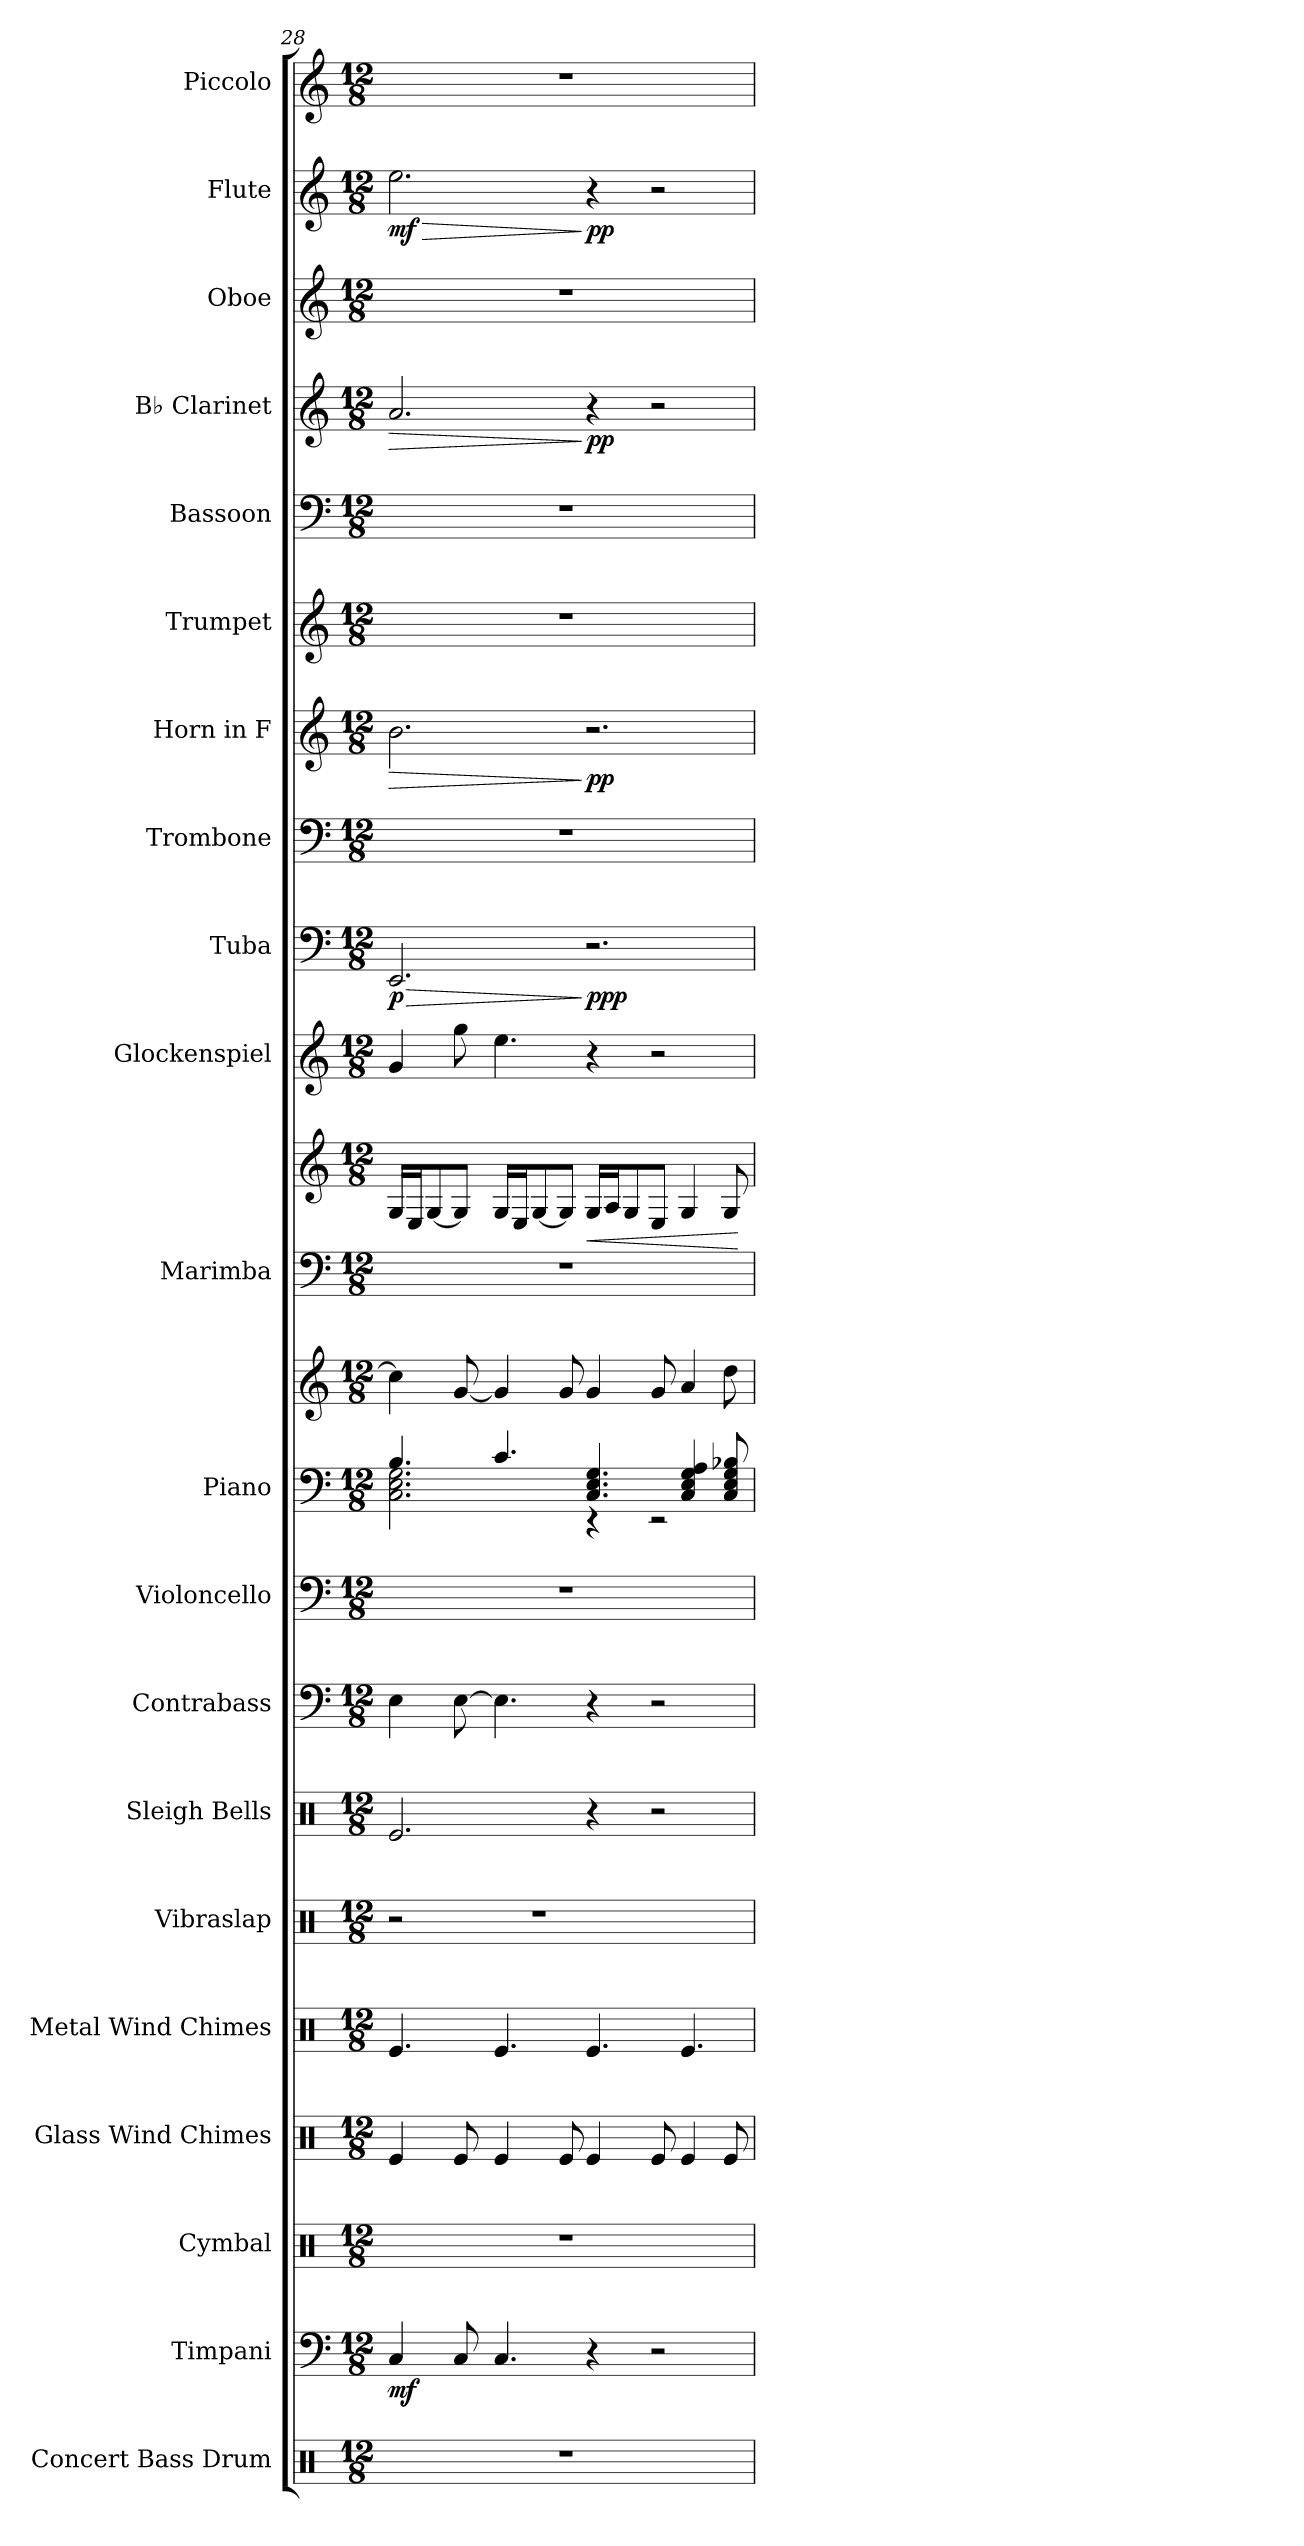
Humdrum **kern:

**kern	**kern	**dynam	**kern	**kern	**kern	**kern	**kern	**kern	**kern	**kern	**kern	**kern	**kern	**dynam	**kern	**kern	**dynam	**kern	**kern	**dynam	**kern	**kern	**kern	**dynam	**kern	**kern	**dynam	**kern
*part21	*part20	*part20	*part19	*part18	*part17	*part16	*part15	*part14	*part13	*part12	*part12	*part11	*part11	*part11	*part10	*part9	*part9	*part8	*part7	*part7	*part6	*part5	*part4	*part4	*part3	*part2	*part2	*part1
*staff23	*staff22	*staff22	*staff21	*staff20	*staff19	*staff18	*staff17	*staff16	*staff15	*staff14	*staff13	*staff12	*staff11	*staff11/12	*staff10	*staff9	*staff9	*staff8	*staff7	*staff7	*staff6	*staff5	*staff4	*staff4	*staff3	*staff2	*staff2	*staff1
*I"Concert Bass Drum	*I"Timpani	*	*I"Cymbal	*I"Glass Wind Chimes	*I"Metal Wind Chimes	*I"Vibraslap	*I"Sleigh Bells	*I"Contrabass	*I"Violoncello	*I"Piano	*	*I"Marimba	*	*	*I"Glockenspiel	*I"Tuba	*	*I"Trombone	*I"Horn in F	*	*I"Trumpet	*I"Bassoon	*I"B♭ Clarinet	*	*I"Oboe	*I"Flute	*	*I"Piccolo
*I'Con. BD	*I'Timp.	*	*I'Cym.	*I'Gl. Wn Ch.	*I'Met. Wn Ch.	*I'Vibslp.	*I'Sle. Be.	*I'Cb.	*I'Vc.	*I'Pno.	*	*I'Mrm.	*	*	*I'Glock.	*I'Tba.	*	*I'Tbn.	*	*	*I'Tpt.	*I'Bsn.	*I'B♭ Cl.	*	*I'Ob.	*I'Fl.	*	*I'Picc.
!!LO:PB:g=z
*clefX	*clefF4	*	*clefX	*clefX	*clefX	*clefX	*clefX	*clefF4	*clefF4	*clefF4	*clefG2	*clefF4	*clefG2	*	*clefG2	*clefF4	*	*clefF4	*clefG2	*	*clefG2	*clefF4	*clefG2	*	*clefG2	*clefG2	*	*clefG2
*	*	*	*	*	*	*	*	*ITrd7c12	*	*	*	*	*	*	*ITrd-14c-24	*	*	*	*ITrd4c7	*	*ITrd1c2	*	*ITrd1c2	*	*	*	*	*ITrd-7c-12
*k[]	*k[]	*	*k[]	*k[]	*k[]	*k[]	*k[]	*k[]	*k[]	*k[]	*k[]	*k[]	*k[]	*	*k[]	*k[]	*	*k[]	*k[b-]	*	*k[b-e-]	*k[]	*k[b-e-]	*	*k[]	*k[]	*	*k[]
*M12/8	*M12/8	*	*M12/8	*M12/8	*M12/8	*M12/8	*M12/8	*M12/8	*M12/8	*M12/8	*M12/8	*M12/8	*M12/8	*	*M12/8	*M12/8	*	*M12/8	*M12/8	*	*M12/8	*M12/8	*M12/8	*	*M12/8	*M12/8	*	*M12/8
=28	=28	=28	=28	=28	=28	=28	=28	=28	=28	=28	=28	=28	=28	=28	=28	=28	=28	=28	=28	=28	=28	=28	=28	=28	=28	=28	=28	=28
*	*	*	*	*	*	*	*	*	*	*^	*	*	*	*	*	*	*	*	*	*	*	*	*	*	*	*	*	*
!	!	!LO:DY:b	!	!	!	!	!	!	!	!	!	!	!	!	!	!	!	!LO:HP:b	!	!	!LO:HP:b	!	!	!	!LO:HP:b	!	!	!LO:HP:b	!
!	!	!	!	!	!	!	!	!	!	!	!	!	!	!	!	!	!	!LO:DY:n=1:b	!	!	!	!	!	!	!	!	!	!LO:DY:n=1:b	!
1.r	4C/	mf	1.r	4Re/	4.Re/	2r	2.Re/	4EE\	1.r	4.B/	2.C\ 2.E\ 2.G\	4cc\]	1.r	16G/LL	.	4ggg/	2.EE/	> p	1.r	2.e\	>	1.r	1.r	2.g/	>	1.r	2.ee\	> mf	1.r
.	.	.	.	.	.	.	.	.	.	.	.	.	.	16E/J	.	.	.	.	.	.	.	.	.	.	.	.	.	.	.
.	.	.	.	.	.	.	.	.	.	.	.	.	.	[8G/	.	.	.	.	.	.	.	.	.	.	.	.	.	.	.
.	8C/	.	.	8Re/	.	.	.	[8EE\	.	.	.	[8g/	.	8G/J]	.	8gggg\	.	.	.	.	.	.	.	.	.	.	.	.	.
.	4.C/	.	.	4Re/	4.Re/	.	.	4.EE\]	.	4.c/	.	4g/]	.	16G/LL	.	4.eeee\	.	.	.	.	.	.	.	.	.	.	.	.	.
.	.	.	.	.	.	.	.	.	.	.	.	.	.	16E/J	.	.	.	.	.	.	.	.	.	.	.	.	.	.	.
.	.	.	.	.	.	1r	.	.	.	.	.	.	.	[8G/	.	.	.	.	.	.	.	.	.	.	.	.	.	.	.
.	.	.	.	8Re/	.	.	.	.	.	.	.	8g/	.	8G/J]	.	.	.	.	.	.	.	.	.	.	.	.	.	.	.
!	!	!	!	!	!	!	!	!	!	!	!	!	!	!	!LO:HP:b	!	!	!LO:DY:n=2:b	!	!	!LO:DY:n=1:b	!	!	!	!LO:DY:n=1:b	!	!	!LO:DY:n=2:b	!
.	4r	.	.	4Re/	4.Re/	.	4r	4r	.	4.C/ 4.E/ 4.G/	4r	4g/	.	16G/LL	<	4r	2.r	] ppp	.	2.r	] pp	.	.	4r	] pp	.	4r	] pp	.
.	.	.	.	.	.	.	.	.	.	.	.	.	.	16A/J	.	.	.	.	.	.	.	.	.	.	.	.	.	.	.
.	.	.	.	.	.	.	.	.	.	.	.	.	.	8G/	.	.	.	.	.	.	.	.	.	.	.	.	.	.	.
.	2r	.	.	8Re/	.	.	2r	2r	.	.	2r	8g/	.	8E/J	.	2r	.	.	.	.	.	.	.	2r	.	.	2r	.	.
.	.	.	.	4Re/	4.Re/	.	.	.	.	4C/ 4E/ 4G/ 4A/	.	4a/	.	4G/	.	.	.	.	.	.	.	.	.	.	.	.	.	.	.
.	.	.	.	8Re/	.	.	.	.	.	8C/ 8E/ 8G/ 8B-X/	.	8dd\	.	8G/	.	.	.	.	.	.	.	.	.	.	.	.	.	.	.
*	*	*	*	*	*	*	*	*	*	*v	*v	*	*	*	*	*	*	*	*	*	*	*	*	*	*	*	*	*	*
.	.	.	.	.	.	.	.	.	.	.	.	.	.	[	.	.	.	.	.	.	.	.	.	.	.	.	.	.
=	=	=	=	=	=	=	=	=	=	=	=	=	=	=	=	=	=	=	=	=	=	=	=	=	=	=	=	=
*-	*-	*-	*-	*-	*-	*-	*-	*-	*-	*-	*-	*-	*-	*-	*-	*-	*-	*-	*-	*-	*-	*-	*-	*-	*-	*-	*-	*-
